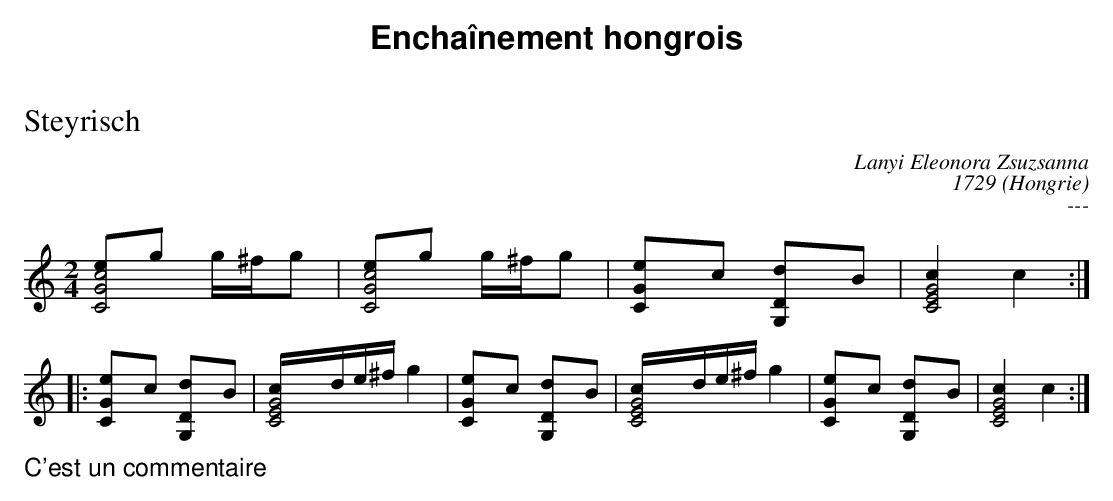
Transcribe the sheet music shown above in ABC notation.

X:1
T:Steyrisch
O:Hongrie
C:Lanyi Eleonora Zsuzsanna
C:1729
M:2/4
L:1/8
K:C
[ec4G4C4]g g/^f/g|[ec4G4C4]g g/^f/g|[C2G2e]c [G,2D2d]B|[c2C4E4G4] c2::
[C2G2e]c [G,2D2d]B|[C4E4G4c/]d/e/^f/ g2|[C2G2e]c [G,2D2d]B|[C4E4G4c/]d/e/^f/ g2|[C2G2e]c [G,2D2d]B|[c2C4E4G4] c2:|
%%begintext
C'est un commentaire
